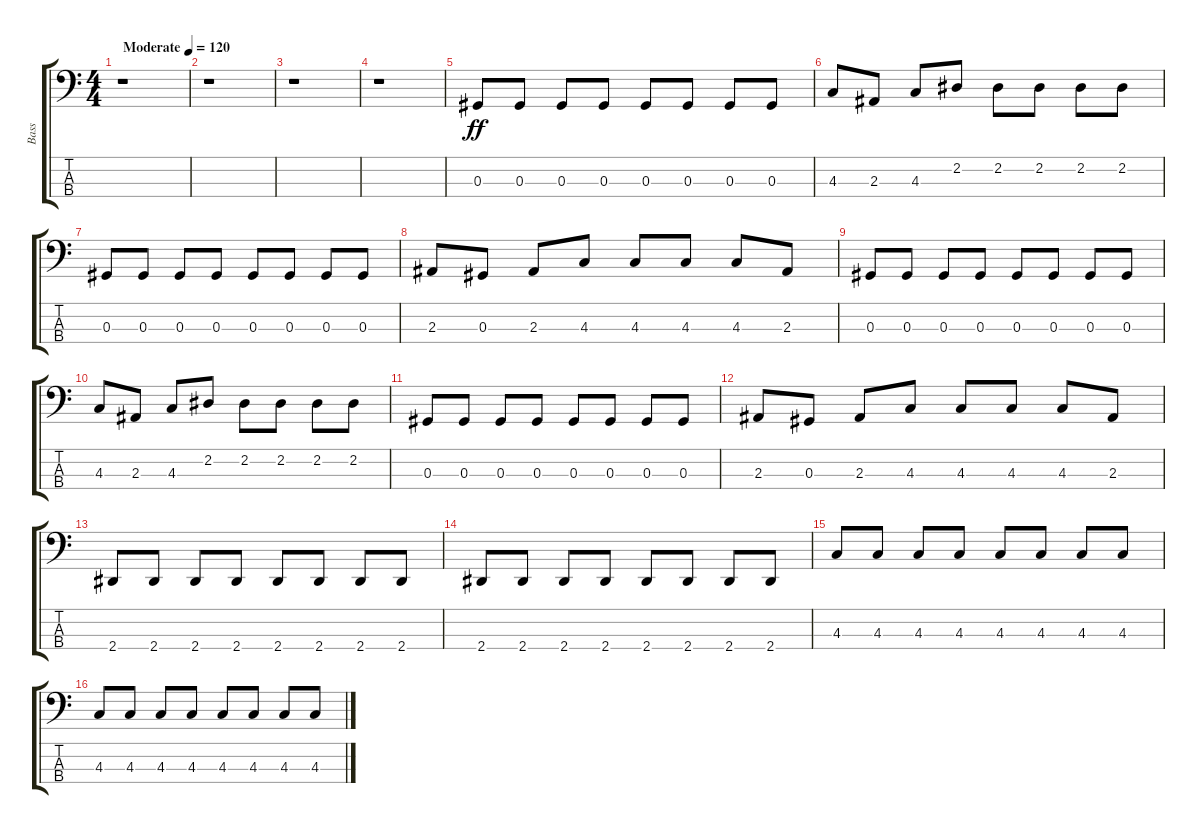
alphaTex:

\track ("Bass" "Bass") {instrument electricbasspick}
\staff {score tabs}
\tuning (Gb2 Db2 Ab1 Db1) {hide}
\ts (4 4)
\tempo (120 "Moderate")
\clef f4
\ks c
r.1{dy ff instrument electricbasspick} |
r.1 |
r.1 |
r.1 |
0.3.8 0.3.8 0.3.8 0.3.8 0.3.8 0.3.8 0.3.8 0.3.8 |
4.3.8 2.3.8 4.3.8 2.2.8 2.2.8 2.2.8 2.2.8 2.2.8 |
0.3.8 0.3.8 0.3.8 0.3.8 0.3.8 0.3.8 0.3.8 0.3.8 |
2.3.8 0.3.8 2.3.8 4.3.8 4.3.8 4.3.8 4.3.8 2.3.8 |
0.3.8 0.3.8 0.3.8 0.3.8 0.3.8 0.3.8 0.3.8 0.3.8 |
4.3.8 2.3.8 4.3.8 2.2.8 2.2.8 2.2.8 2.2.8 2.2.8 |
0.3.8 0.3.8 0.3.8 0.3.8 0.3.8 0.3.8 0.3.8 0.3.8 |
2.3.8 0.3.8 2.3.8 4.3.8 4.3.8 4.3.8 4.3.8 2.3.8 |
2.4.8 2.4.8 2.4.8 2.4.8 2.4.8 2.4.8 2.4.8 2.4.8 |
2.4.8 2.4.8 2.4.8 2.4.8 2.4.8 2.4.8 2.4.8 2.4.8 |
4.3.8 4.3.8 4.3.8 4.3.8 4.3.8 4.3.8 4.3.8 4.3.8 |
4.3.8 4.3.8 4.3.8 4.3.8 4.3.8 4.3.8 4.3.8 4.3.8
